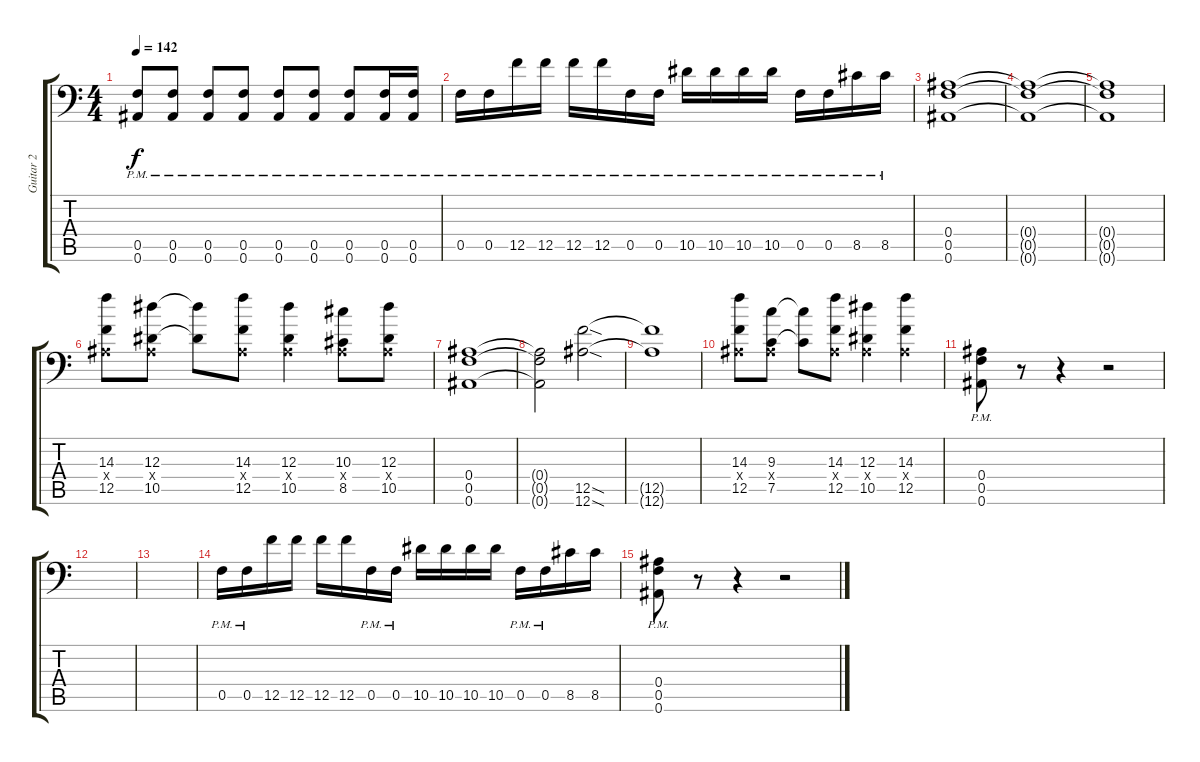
\track ("Guitar 2" "Guitar 2") {instrument distortionguitar}
\staff {score tabs}
\tuning (C4 G3 Eb3 Bb2 F2 Bb1) {hide}
\ts (4 4)
\tempo 142
\clef f4
\ks c
(0.5{pm} 0.6{pm}).8{dy f} (0.5{pm} 0.6{pm}).8 (0.5{pm} 0.6{pm}).8 (0.5{pm} 0.6{pm}).8 (0.5{pm} 0.6{pm}).8 (0.5{pm} 0.6{pm}).8 (0.5{pm} 0.6{pm}).8 (0.5{pm} 0.6{pm}).16 (0.5{pm} 0.6{pm}).16 |
0.5{pm}.16 0.5{pm}.16 12.5{pm}.16 12.5{pm}.16 12.5{pm}.16 12.5{pm}.16 0.5{pm}.16 0.5{pm}.16 10.5{pm}.16 10.5{pm}.16 10.5{pm}.16 10.5{pm}.16 0.5{pm}.16 0.5{pm}.16 8.5{pm}.16 8.5{pm}.16 |
(0.4 0.5 0.6).1 |
(0.4{t} 0.5{t} 0.6{t}).1 |
(0.4{t} 0.5{t} 0.6{t}).1 |
(14.3 0.4{x} 12.5).8 (12.3 0.4{x} 10.5).8 (12.3{t} 10.5{t}).8 (14.3 0.4{x} 12.5).8 (12.3 0.4{x} 10.5).4 (10.3 0.4{x} 8.5).8 (12.3 0.4{x} 10.5).8 |
(0.4 0.5 0.6).1 |
(0.4{t} 0.5{t} 0.6{t}).2 (12.5{sod} 12.6{sod}).2 |
(12.5{t} 12.6{t}).1 |
(14.3 0.4{x} 12.5).8 (9.3 0.4{x} 7.5).8 (9.3{t} 7.5{t}).8 (14.3 0.4{x} 12.5).8 (12.3 0.4{x} 10.5).4 (14.3 0.4{x} 12.5).4 |
(0.4{pm} 0.5{pm} 0.6{pm}).8 r.8 r.4 r.2 |
|
|
0.5{pm}.16 0.5{pm}.16 12.5.16 12.5.16 12.5.16 12.5.16 0.5{pm}.16 0.5{pm}.16 10.5.16 10.5.16 10.5.16 10.5.16 0.5{pm}.16 0.5{pm}.16 8.5.16 8.5.16 |
(0.4{pm} 0.5{pm} 0.6{pm}).8 r.8 r.4 r.2
